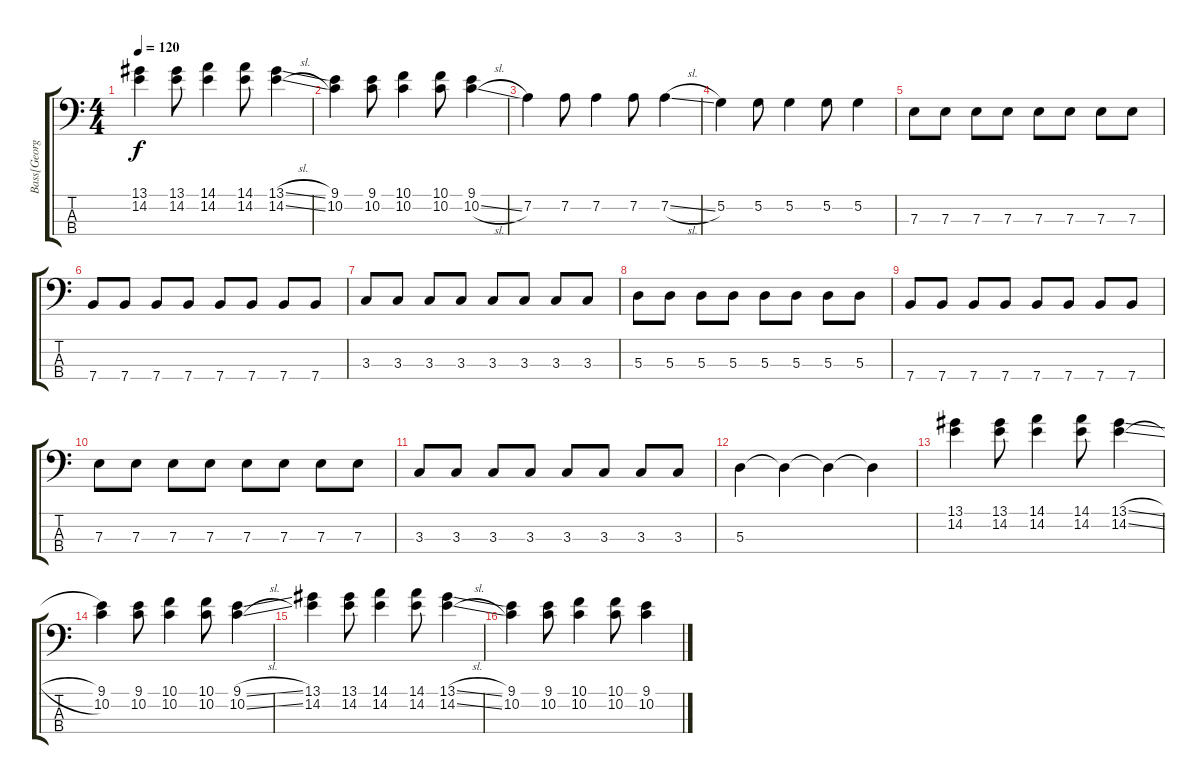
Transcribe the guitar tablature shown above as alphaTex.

\track ("Bass[Georg Listing]" "Bass[Georg") {instrument electricbasspick}
\staff {score tabs}
\tuning (G2 D2 A1 E1) {hide}
\ts (4 4)
\tempo 120
\clef f4
\ks c
(13.1 14.2).4{dy f} (13.1 14.2).8 (14.1 14.2).4 (14.1 14.2).8 (13.1{sl} 14.2{sl}).4 |
(9.1 10.2).4 (9.1 10.2).8 (10.1 10.2).4 (10.1 10.2).8 (9.1 10.2{sl}).4 |
7.2.4 7.2.8 7.2.4 7.2.8 7.2{sl}.4 |
5.2.4 5.2.8 5.2.4 5.2.8 5.2.4 |
7.3.8 7.3.8 7.3.8 7.3.8 7.3.8 7.3.8 7.3.8 7.3.8 |
7.4.8 7.4.8 7.4.8 7.4.8 7.4.8 7.4.8 7.4.8 7.4.8 |
3.3.8 3.3.8 3.3.8 3.3.8 3.3.8 3.3.8 3.3.8 3.3.8 |
5.3.8 5.3.8 5.3.8 5.3.8 5.3.8 5.3.8 5.3.8 5.3.8 |
7.4.8 7.4.8 7.4.8 7.4.8 7.4.8 7.4.8 7.4.8 7.4.8 |
7.3.8 7.3.8 7.3.8 7.3.8 7.3.8 7.3.8 7.3.8 7.3.8 |
3.3.8 3.3.8 3.3.8 3.3.8 3.3.8 3.3.8 3.3.8 3.3.8 |
5.3.4 5.3{t}.4 5.3{t}.4 5.3{t}.4 |
(13.1 14.2).4 (13.1 14.2).8 (14.1 14.2).4 (14.1 14.2).8 (13.1{sl} 14.2{sl}).4 |
(9.1 10.2).4 (9.1 10.2).8 (10.1 10.2).4 (10.1 10.2).8 (9.1{sl} 10.2{sl}).4 |
(13.1 14.2).4 (13.1 14.2).8 (14.1 14.2).4 (14.1 14.2).8 (13.1{sl} 14.2{sl}).4 |
(9.1 10.2).4 (9.1 10.2).8 (10.1 10.2).4 (10.1 10.2).8 (9.1{sl} 10.2{sl}).4
